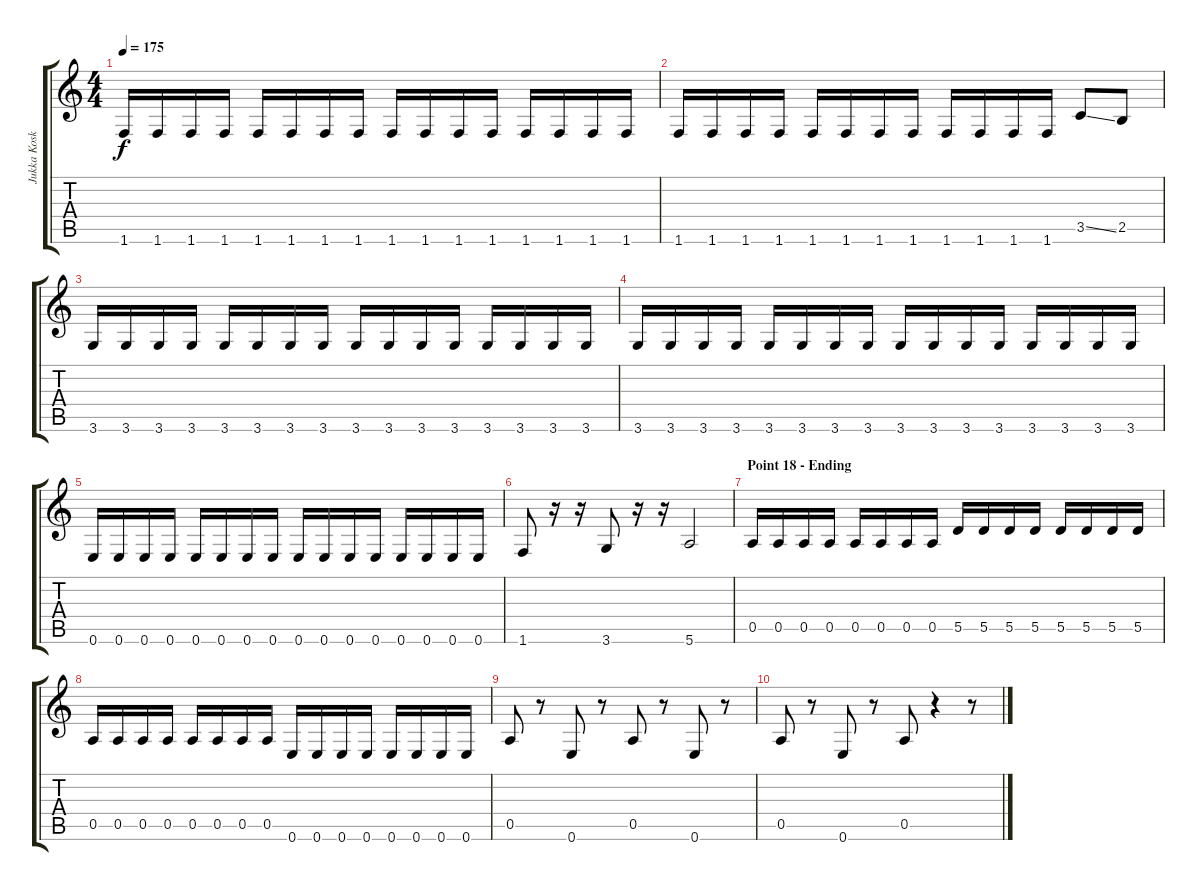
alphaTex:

\track ("Jukka Koskinen" "Jukka Kosk") {instrument electricbasspick}
\staff {score tabs}
\tuning (E4 B3 G3 D3 A2 E2) {hide}
\ts (4 4)
\tempo 175
\clef g2
\ks c
1.6.16{dy f} 1.6.16 1.6.16 1.6.16 1.6.16 1.6.16 1.6.16 1.6.16 1.6.16 1.6.16 1.6.16 1.6.16 1.6.16 1.6.16 1.6.16 1.6.16 |
1.6.16 1.6.16 1.6.16 1.6.16 1.6.16 1.6.16 1.6.16 1.6.16 1.6.16 1.6.16 1.6.16 1.6.16 3.5{ss}.8 2.5.8 |
3.6.16 3.6.16 3.6.16 3.6.16 3.6.16 3.6.16 3.6.16 3.6.16 3.6.16 3.6.16 3.6.16 3.6.16 3.6.16 3.6.16 3.6.16 3.6.16 |
3.6.16 3.6.16 3.6.16 3.6.16 3.6.16 3.6.16 3.6.16 3.6.16 3.6.16 3.6.16 3.6.16 3.6.16 3.6.16 3.6.16 3.6.16 3.6.16 |
0.6.16 0.6.16 0.6.16 0.6.16 0.6.16 0.6.16 0.6.16 0.6.16 0.6.16 0.6.16 0.6.16 0.6.16 0.6.16 0.6.16 0.6.16 0.6.16 |
1.6.8 r.16 r.16 3.6.8 r.16 r.16 5.6.2 |
\section ("" "Point 18 - Ending")
0.5.16 0.5.16 0.5.16 0.5.16 0.5.16 0.5.16 0.5.16 0.5.16 5.5.16 5.5.16 5.5.16 5.5.16 5.5.16 5.5.16 5.5.16 5.5.16 |
0.5.16 0.5.16 0.5.16 0.5.16 0.5.16 0.5.16 0.5.16 0.5.16 0.6.16 0.6.16 0.6.16 0.6.16 0.6.16 0.6.16 0.6.16 0.6.16 |
0.5.8 r.8 0.6.8 r.8 0.5.8 r.8 0.6.8 r.8 |
0.5.8 r.8 0.6.8 r.8 0.5.8 r.4 r.8
